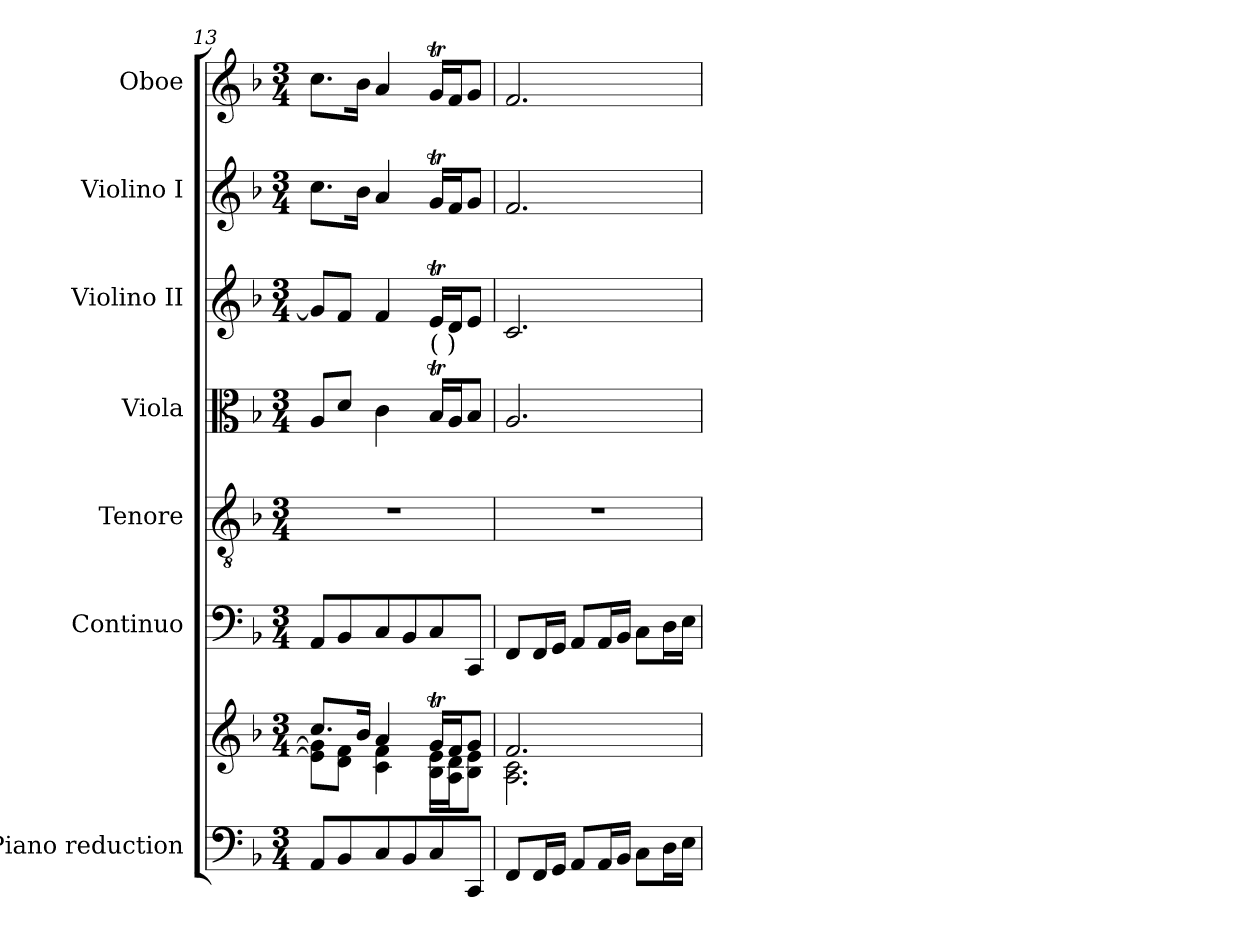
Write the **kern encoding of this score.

**kern	**kern	**kern	**kern	**kern	**kern	**kern	**kern
*part7	*part7	*part6	*part5	*part4	*part3	*part2	*part1
*staff8	*staff7	*staff6	*staff5	*staff4	*staff3	*staff2	*staff1
*I"Piano reduction	*	*I"Continuo	*I"Tenore	*I"Viola	*I"Violino II	*I"Violino I	*I"Oboe
*I'Pno	*	*	*	*I'Vla	*I'Vln	*I'Vln	*I'Ob
!!LO:LB:g=z
*clefF4	*clefG2	*clefF4	*clefGv2	*clefC3	*clefG2	*clefG2	*clefG2
*k[b-]	*k[b-]	*k[b-]	*k[b-]	*k[b-]	*k[b-]	*k[b-]	*k[b-]
*M3/4	*M3/4	*M3/4	*M3/4	*M3/4	*M3/4	*M3/4	*M3/4
=13	=13	=13	=13	=13	=13	=13	=13
*	*^	*	*	*	*	*	*
8AA/L	8.cc/L	8e\] 8g\]L	8AA/L	2.r	8A/L	8g/L]	8.cc\L	8.cc\L
8BB-/	.	8d\ 8f\J	8BB-/	.	8d/J	8f/J	.	.
.	16b-/Jk	.	.	.	.	.	16b-\Jk	16b-\Jk
8C/	4a/	4c\ 4f\	8C/	.	4c\	4f/	4a/	4a/
8BB-/	.	.	8BB-/	.	.	.	.	.
!	!	!	!	!	!LO:TX:a:t=(    )	!	!	!
8C/	16gT/LL	16B-\ 16e\LL	8C/	.	16B-T/LL	16et/LL	16gT/LL	16gT/LL
.	16f/J	16A\ 16d\J	.	.	16A/J	16d/J	16f/J	16f/J
8CC/J	8g/J	8B-\ 8e\J	8CC/J	.	8B-/J	8e/J	8g/J	8g/J
=14	=14	=14	=14	=14	=14	=14	=14	=14
8FF/L	2.f/	2.A\ 2.c\	8FF/L	2.r	2.A/	2.c/	2.f/	2.f/
16FF/L	.	.	16FF/L	.	.	.	.	.
16GG/JJ	.	.	16GG/JJ	.	.	.	.	.
8AA/L	.	.	8AA/L	.	.	.	.	.
16AA/L	.	.	16AA/L	.	.	.	.	.
16BB-/JJ	.	.	16BB-/JJ	.	.	.	.	.
8C\L	.	.	8C\L	.	.	.	.	.
16D\L	.	.	16D\L	.	.	.	.	.
16E\JJ	.	.	16E\JJ	.	.	.	.	.
*	*v	*v	*	*	*	*	*	*
=	=	=	=	=	=	=	=
*-	*-	*-	*-	*-	*-	*-	*-
